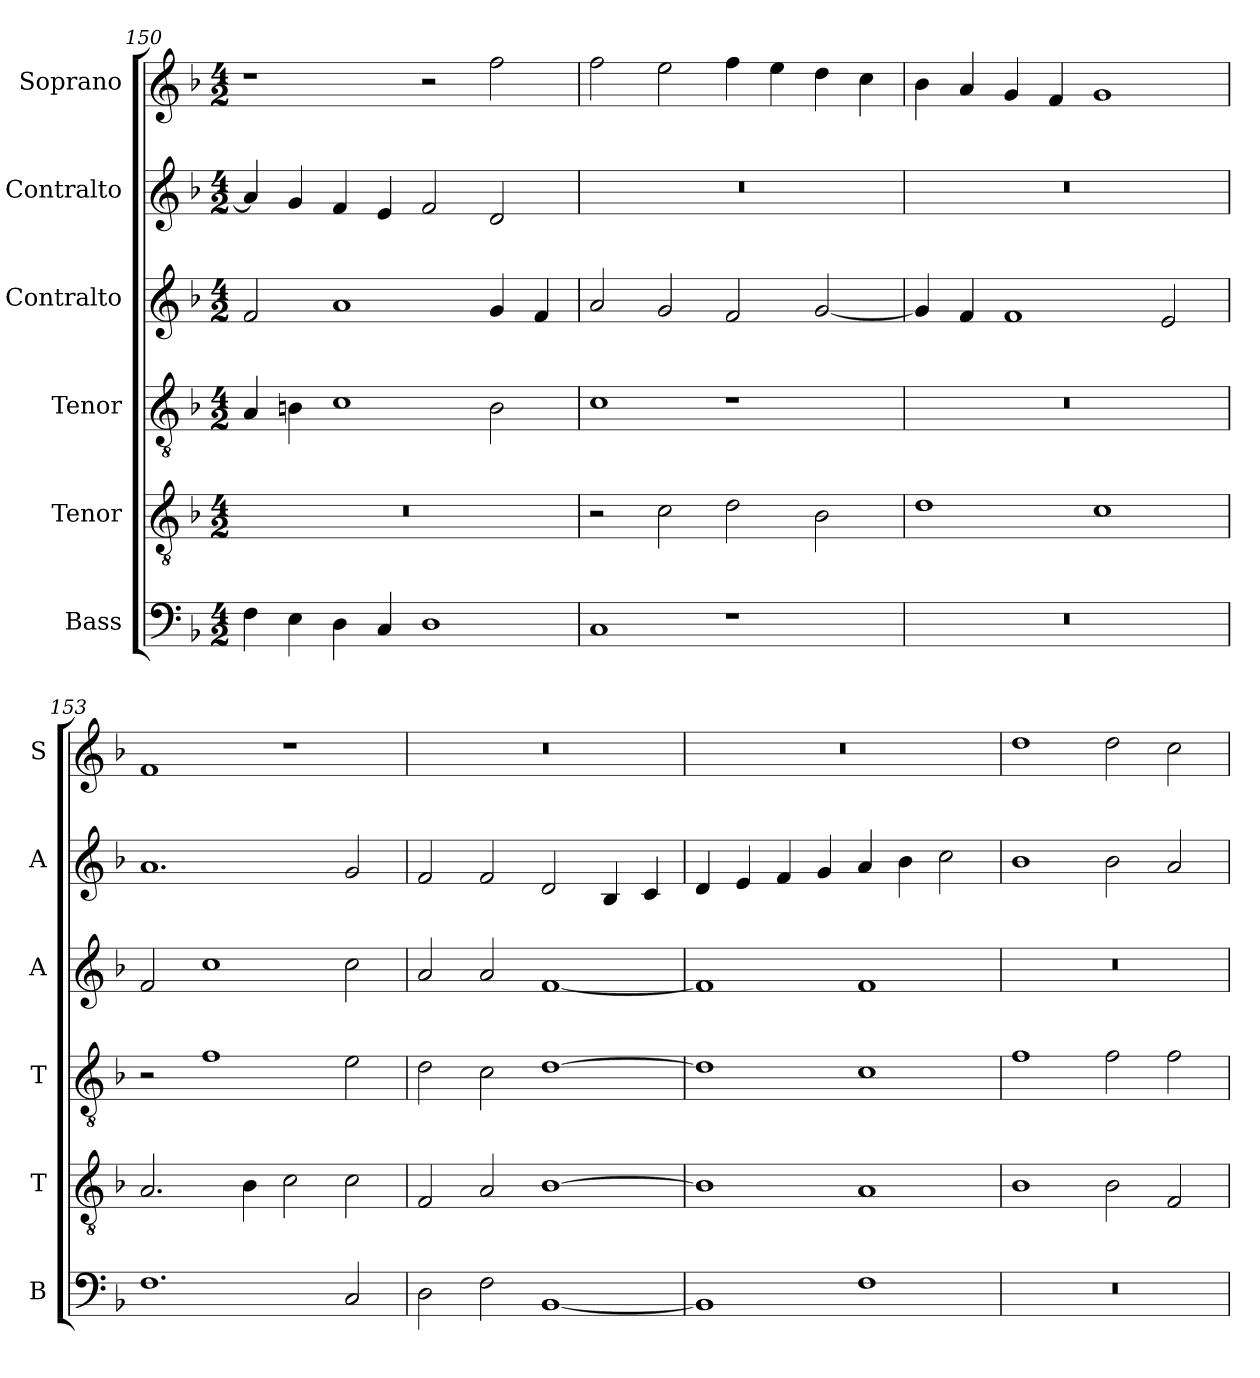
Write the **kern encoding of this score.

**kern	**kern	**kern	**kern	**kern	**kern
*part6	*part5	*part4	*part3	*part2	*part1
*staff6	*staff5	*staff4	*staff3	*staff2	*staff1
*I"Bass	*I"Tenor	*I"Tenor	*I"Contralto	*I"Contralto	*I"Soprano
*I'B	*I'T	*I'T	*I'A	*I'A	*I'S
*clefF4	*clefGv2	*clefGv2	*clefG2	*clefG2	*clefG2
*k[b-]	*k[b-]	*k[b-]	*k[b-]	*k[b-]	*k[b-]
*F:ion	*F:ion	*F:ion	*F:ion	*F:ion	*F:ion
*M4/2	*M4/2	*M4/2	*M4/2	*M4/2	*M4/2
=150	=150	=150	=150	=150	=150
4F	0r	4A	2f	4a]	1r
4E	.	4Bn	.	4g	.
4D	.	1c	1a	4f	.
4C	.	.	.	4e	.
1D	.	.	.	2f	2r
.	.	2B	4g	2d	2ff
.	.	.	4f	.	.
=151	=151	=151	=151	=151	=151
1C	2r	1c	2a	0r	2ff
.	2c	.	2g	.	2ee
1r	2d	1r	2f	.	4ff
.	.	.	.	.	4ee
.	2B-	.	[2g	.	4dd
.	.	.	.	.	4cc
=152	=152	=152	=152	=152	=152
0r	1d	0r	4g]	0r	4b-
.	.	.	4f	.	4a
.	.	.	1f	.	4g
.	.	.	.	.	4f
.	1c	.	.	.	1g
.	.	.	2e	.	.
=153	=153	=153	=153	=153	=153
1.F	2.A	2r	2f	1.a	1f
.	.	1f	1cc	.	.
.	4B-	.	.	.	.
.	2c	.	.	.	1r
2C	2c	2e	2cc	2g	.
=154	=154	=154	=154	=154	=154
2D	2F	2d	2a	2f	0r
2F	2A	2c	2a	2f	.
[1BB-	[1B-	[1d	[1f	2d	.
.	.	.	.	4B-	.
.	.	.	.	4c	.
=155	=155	=155	=155	=155	=155
1BB-]	1B-]	1d]	1f]	4d	0r
.	.	.	.	4e	.
.	.	.	.	4f	.
.	.	.	.	4g	.
1F	1A	1c	1f	4a	.
.	.	.	.	4b-	.
.	.	.	.	2cc	.
=156	=156	=156	=156	=156	=156
0r	1B-	1f	0r	1b-	1dd
.	2B-	2f	.	2b-	2dd
.	2F	2f	.	2a	2cc
=	=	=	=	=	=
*-	*-	*-	*-	*-	*-
